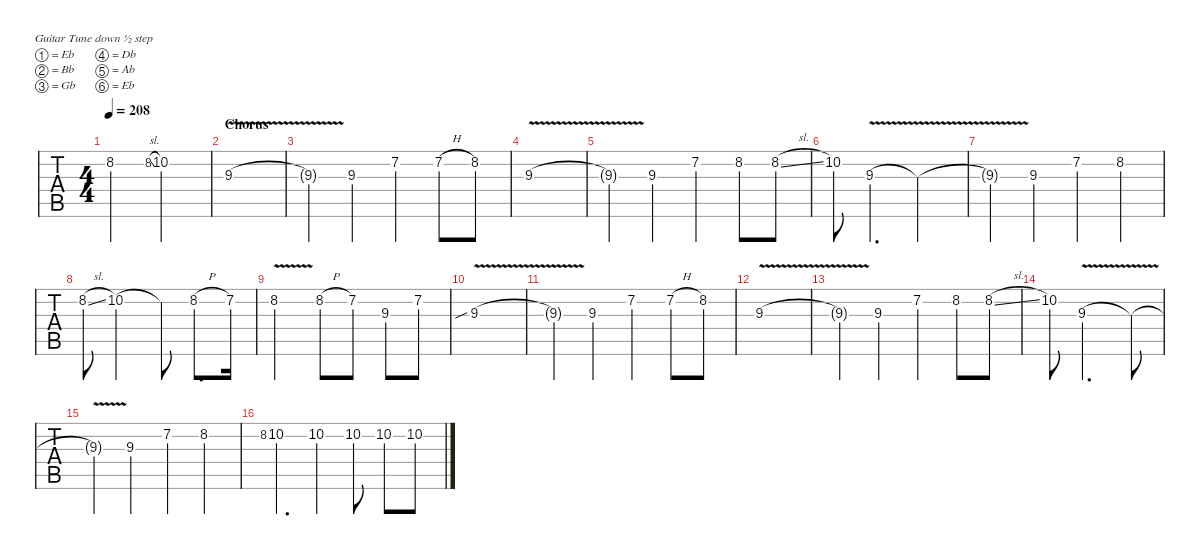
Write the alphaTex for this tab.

\defaultSystemsLayout 4
\hideDynamics
\bracketExtendMode nobrackets
\otherSystemsTrackNameOrientation horizontal
\track ("Lead Guitar 2" " ") {multiBarRest instrument distortionguitar}
\staff {tabs}
\tuning (Eb4 Bb3 Gb3 Db3 Ab2 Eb2)
\ts (4 4)
\tempo 208
\clef g2
\ks c
8.2{acc #}.2{dy mf} 8.2{sl acc #}.8{gr} 10.2{acc #}.2 |
\section ("" "Chorus")
9.3{v acc #}.1 |
9.3{v t acc #}.4 9.3{acc #}.4 7.2.4 7.2{h}.8 8.2{acc #}.8 |
9.3{v acc #}.1 |
9.3{v t acc #}.4 9.3{acc #}.4 7.2.4 8.2{acc #}.8 8.2{sl acc #}.8 |
10.2{acc #}.8 9.3{v acc #}.4{d} 9.3{v t acc #}.2 |
9.3{v t acc #}.4 9.3{acc #}.4 7.2.4 8.2{acc #}.4 |
8.2{sl acc #}.8 10.2{acc #}.2 10.2{t acc #}.8 8.2{h acc #}.8{d} 7.2.16 |
8.2{v acc #}.2 8.2{h acc #}.8 7.2.8 9.3{acc #}.8 7.2.8 |
9.3{v sib acc #}.1 |
9.3{v t acc #}.4 9.3{acc #}.4 7.2.4 7.2{h}.8 8.2{acc #}.8 |
9.3{v acc #}.1 |
9.3{v t acc #}.4 9.3{acc #}.4 7.2.4 8.2{acc #}.8 8.2{sl acc #}.8 |
10.2{acc #}.8 9.3{v acc #}.2{d} 9.3{v t acc #}.8 |
9.3{v t acc #}.4 9.3{acc #}.4 7.2.4 8.2{acc #}.4 |
8.2{acc #}.8{gr} 10.2{acc #}.4{d} 10.2{acc #}.4 10.2{acc #}.8 10.2{acc #}.8 10.2{sl acc #}.8
